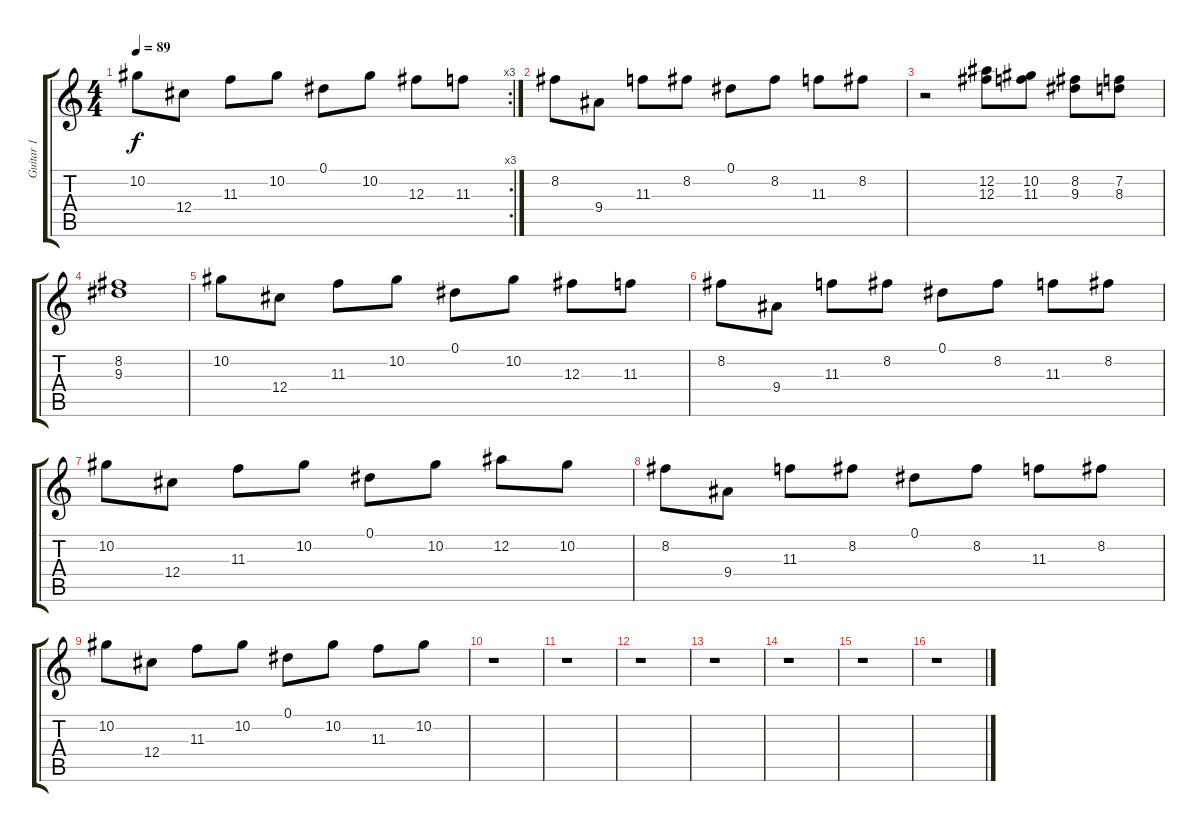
\track ("Guitar 1" "Guitar 1") {instrument electricguitarclean}
\staff {score tabs}
\tuning (Eb4 Bb3 Gb3 Db3 Ab2 Eb2) {hide}
\rc 3
\ts (4 4)
\tempo 89
\clef g2
\ks c
10.2.8{dy f} 12.4.8 11.3.8 10.2.8 0.1.8 10.2.8 12.3.8 11.3.8 |
8.2.8 9.4.8 11.3.8 8.2.8 0.1.8 8.2.8 11.3.8 8.2.8 |
r.2 (12.2 12.3).8 (10.2 11.3).8 (8.2 9.3).8 (7.2 8.3).8 |
(8.2 9.3).1 |
10.2.8 12.4.8 11.3.8 10.2.8 0.1.8 10.2.8 12.3.8 11.3.8 |
8.2.8 9.4.8 11.3.8 8.2.8 0.1.8 8.2.8 11.3.8 8.2.8 |
10.2.8 12.4.8 11.3.8 10.2.8 0.1.8 10.2.8 12.2.8 10.2.8 |
8.2.8 9.4.8 11.3.8 8.2.8 0.1.8 8.2.8 11.3.8 8.2.8 |
10.2.8 12.4.8 11.3.8 10.2.8 0.1.8 10.2.8 11.3.8 10.2.8 |
r.1 |
r.1 |
r.1 |
r.1 |
r.1 |
r.1 |
r.1
